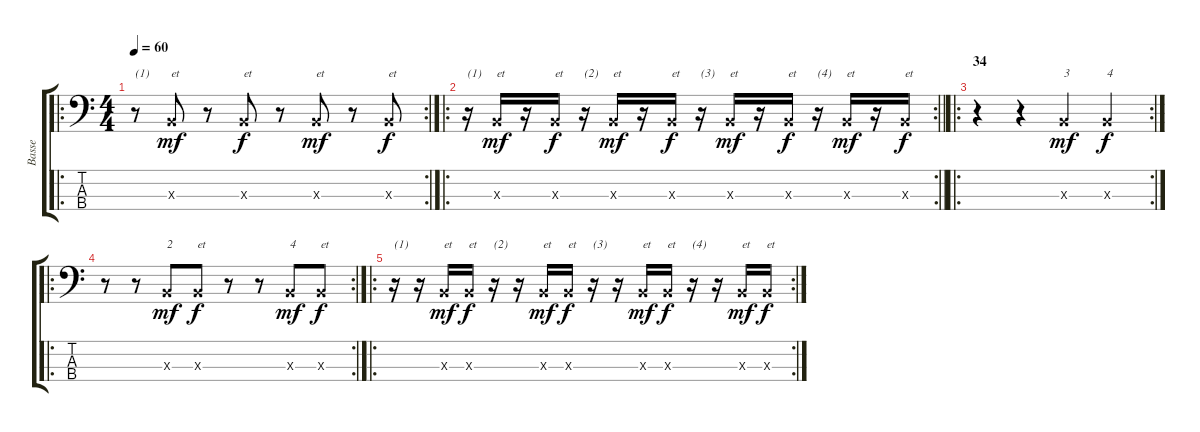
\track ("Basse" "Basse") {instrument acousticguitarsteel}
\staff {score tabs}
\tuning (G2 D2 A1 E1) {hide}
\ro
\rc 2
\ts (4 4)
\tempo 60
\clef f4
\ks c
r.8{txt "(1)" dy f} 2.3{x}.8{txt "et" dy mf} r.8 2.3{x}.8{txt "et" dy f} r.8 2.3{x}.8{txt "et" dy mf} r.8 2.3{x}.8{txt "et" dy f} |
\ro
\rc 2
\barLineRight lightlight
r.16{txt "(1)"} 2.3{x}.16{txt "et" dy mf} r.16 2.3{x}.16{txt "et" dy f} r.16{txt "(2)"} 2.3{x}.16{txt "et" dy mf} r.16 2.3{x}.16{txt "et" dy f} r.16{txt "(3)"} 2.3{x}.16{txt "et" dy mf} r.16 2.3{x}.16{txt "et" dy f} r.16{txt "(4)"} 2.3{x}.16{txt "et" dy mf} r.16 2.3{x}.16{txt "et" dy f} |
\ro
\rc 2
\section ("" "34")
r.4 r.4 2.3{x}.4{txt "3" dy mf} 2.3{x}.4{txt "4" dy f} |
\ro
\rc 2
r.8 r.8 2.3{x}.8{txt "2" dy mf} 2.3{x}.8{txt "et" dy f} r.8 r.8 2.3{x}.8{txt "4" dy mf} 2.3{x}.8{txt "et" dy f} |
\ro
\rc 2
r.16{txt "(1)"} r.16 2.3{x}.16{txt "et" dy mf} 2.3{x}.16{txt "et" dy f} r.16{txt "(2)"} r.16 2.3{x}.16{txt "et" dy mf} 2.3{x}.16{txt "et" dy f} r.16{txt "(3)"} r.16 2.3{x}.16{txt "et" dy mf} 2.3{x}.16{txt "et" dy f} r.16{txt "(4)"} r.16 2.3{x}.16{txt "et" dy mf} 2.3{x}.16{txt "et" dy f}
